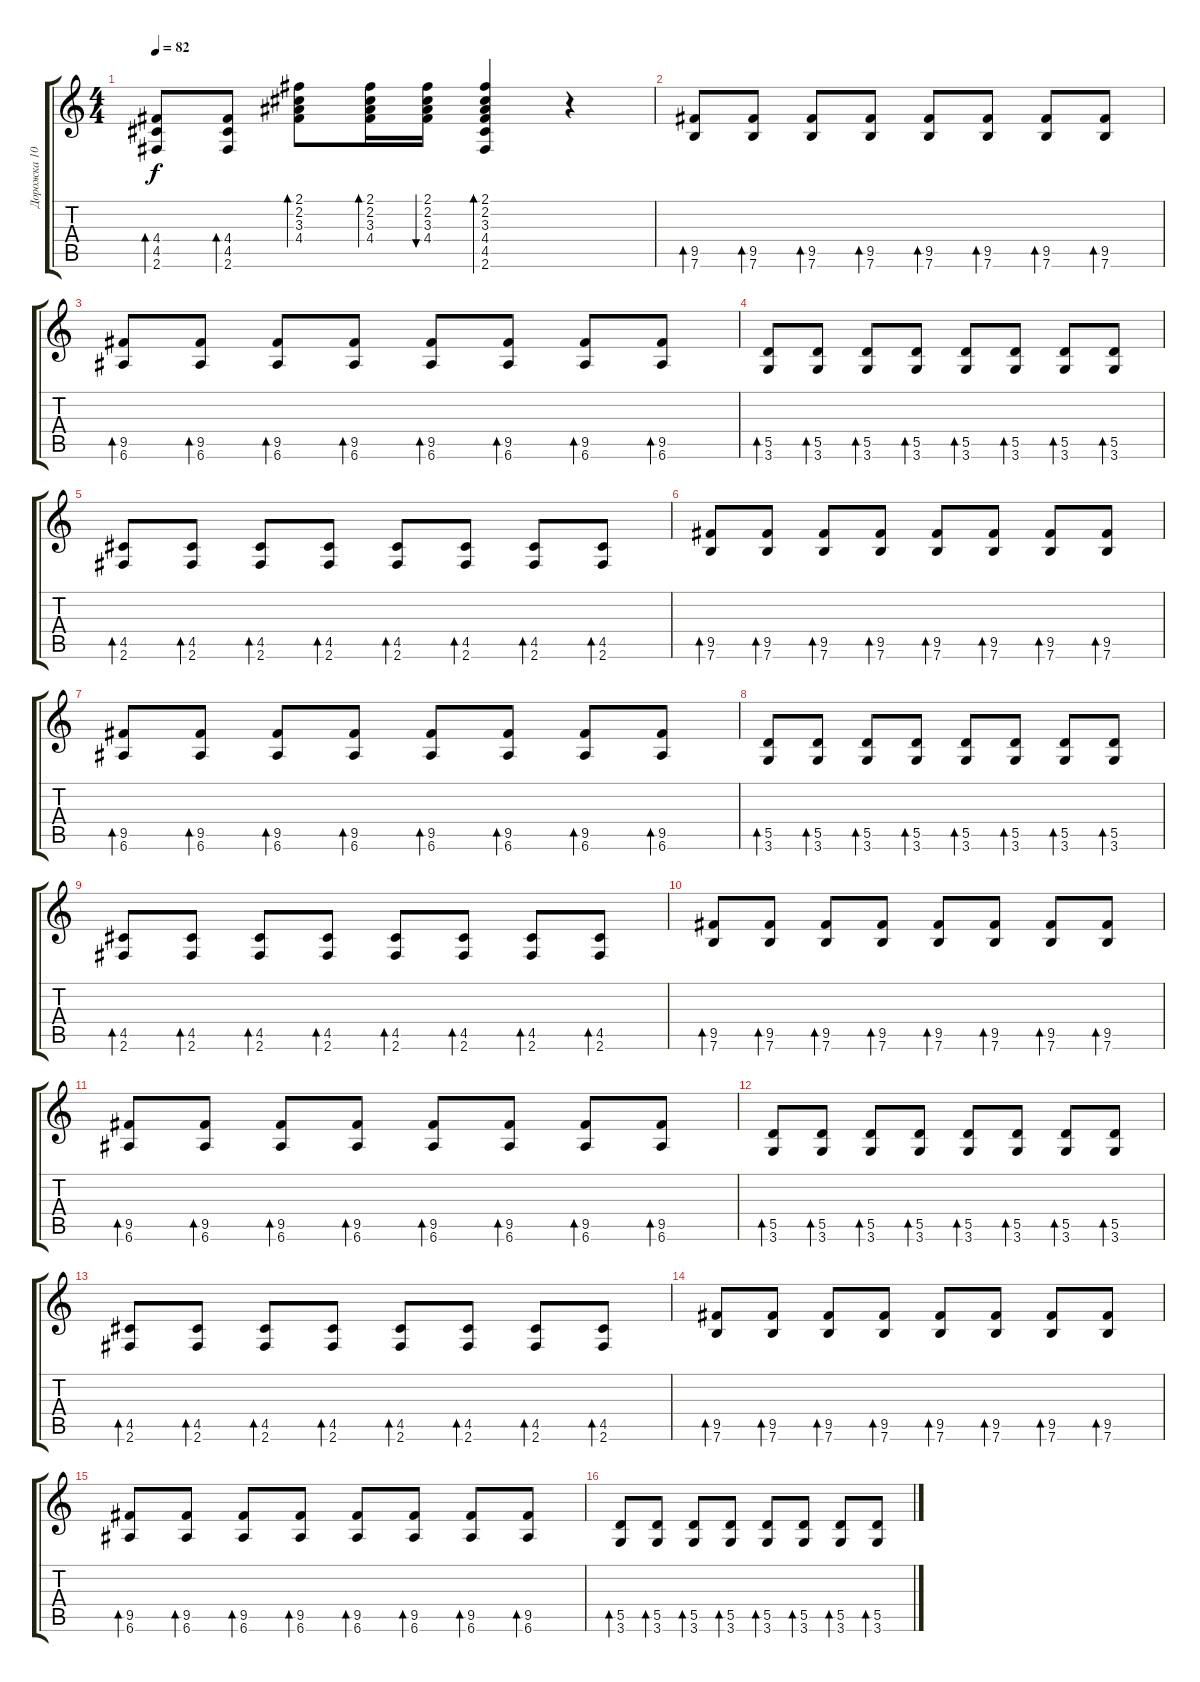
\track ("Дорожка 10" "Дорожка 10") {instrument acousticguitarsteel}
\staff {score tabs}
\tuning (E4 B3 G3 D3 A2 E2) {hide}
\ts (4 4)
\tempo 82
\clef g2
\ks c
(4.4 4.5 2.6).8{bd 60 dy f} (4.4 4.5 2.6).8{bd 60} (2.1 2.2 3.3 4.4).8{bd 60} (2.1 2.2 3.3 4.4).16{bd 60} (2.1 2.2 3.3 4.4).16{bu 60} (2.1 2.2 3.3 4.4 4.5 2.6).4{bd 60} r.4 |
(9.5 7.6).8{bd 60} (9.5 7.6).8{bd 60} (9.5 7.6).8{bd 60} (9.5 7.6).8{bd 60} (9.5 7.6).8{bd 60} (9.5 7.6).8{bd 60} (9.5 7.6).8{bd 60} (9.5 7.6).8{bd 60} |
(9.5 6.6).8{bd 60} (9.5 6.6).8{bd 60} (9.5 6.6).8{bd 60} (9.5 6.6).8{bd 60} (9.5 6.6).8{bd 60} (9.5 6.6).8{bd 60} (9.5 6.6).8{bd 60} (9.5 6.6).8{bd 60} |
(5.5 3.6).8{bd 60} (5.5 3.6).8{bd 60} (5.5 3.6).8{bd 60} (5.5 3.6).8{bd 60} (5.5 3.6).8{bd 60} (5.5 3.6).8{bd 60} (5.5 3.6).8{bd 60} (5.5 3.6).8{bd 60} |
(4.5 2.6).8{bd 60} (4.5 2.6).8{bd 60} (4.5 2.6).8{bd 60} (4.5 2.6).8{bd 60} (4.5 2.6).8{bd 60} (4.5 2.6).8{bd 60} (4.5 2.6).8{bd 60} (4.5 2.6).8{bd 60} |
(9.5 7.6).8{bd 60} (9.5 7.6).8{bd 60} (9.5 7.6).8{bd 60} (9.5 7.6).8{bd 60} (9.5 7.6).8{bd 60} (9.5 7.6).8{bd 60} (9.5 7.6).8{bd 60} (9.5 7.6).8{bd 60} |
(9.5 6.6).8{bd 60} (9.5 6.6).8{bd 60} (9.5 6.6).8{bd 60} (9.5 6.6).8{bd 60} (9.5 6.6).8{bd 60} (9.5 6.6).8{bd 60} (9.5 6.6).8{bd 60} (9.5 6.6).8{bd 60} |
(5.5 3.6).8{bd 60} (5.5 3.6).8{bd 60} (5.5 3.6).8{bd 60} (5.5 3.6).8{bd 60} (5.5 3.6).8{bd 60} (5.5 3.6).8{bd 60} (5.5 3.6).8{bd 60} (5.5 3.6).8{bd 60} |
(4.5 2.6).8{bd 60} (4.5 2.6).8{bd 60} (4.5 2.6).8{bd 60} (4.5 2.6).8{bd 60} (4.5 2.6).8{bd 60} (4.5 2.6).8{bd 60} (4.5 2.6).8{bd 60} (4.5 2.6).8{bd 60} |
(9.5 7.6).8{bd 60} (9.5 7.6).8{bd 60} (9.5 7.6).8{bd 60} (9.5 7.6).8{bd 60} (9.5 7.6).8{bd 60} (9.5 7.6).8{bd 60} (9.5 7.6).8{bd 60} (9.5 7.6).8{bd 60} |
(9.5 6.6).8{bd 60} (9.5 6.6).8{bd 60} (9.5 6.6).8{bd 60} (9.5 6.6).8{bd 60} (9.5 6.6).8{bd 60} (9.5 6.6).8{bd 60} (9.5 6.6).8{bd 60} (9.5 6.6).8{bd 60} |
(5.5 3.6).8{bd 60} (5.5 3.6).8{bd 60} (5.5 3.6).8{bd 60} (5.5 3.6).8{bd 60} (5.5 3.6).8{bd 60} (5.5 3.6).8{bd 60} (5.5 3.6).8{bd 60} (5.5 3.6).8{bd 60} |
(4.5 2.6).8{bd 60} (4.5 2.6).8{bd 60} (4.5 2.6).8{bd 60} (4.5 2.6).8{bd 60} (4.5 2.6).8{bd 60} (4.5 2.6).8{bd 60} (4.5 2.6).8{bd 60} (4.5 2.6).8{bd 60} |
(9.5 7.6).8{bd 60} (9.5 7.6).8{bd 60} (9.5 7.6).8{bd 60} (9.5 7.6).8{bd 60} (9.5 7.6).8{bd 60} (9.5 7.6).8{bd 60} (9.5 7.6).8{bd 60} (9.5 7.6).8{bd 60} |
(9.5 6.6).8{bd 60} (9.5 6.6).8{bd 60} (9.5 6.6).8{bd 60} (9.5 6.6).8{bd 60} (9.5 6.6).8{bd 60} (9.5 6.6).8{bd 60} (9.5 6.6).8{bd 60} (9.5 6.6).8{bd 60} |
(5.5 3.6).8{bd 60} (5.5 3.6).8{bd 60} (5.5 3.6).8{bd 60} (5.5 3.6).8{bd 60} (5.5 3.6).8{bd 60} (5.5 3.6).8{bd 60} (5.5 3.6).8{bd 60} (5.5 3.6).8{bd 60}
